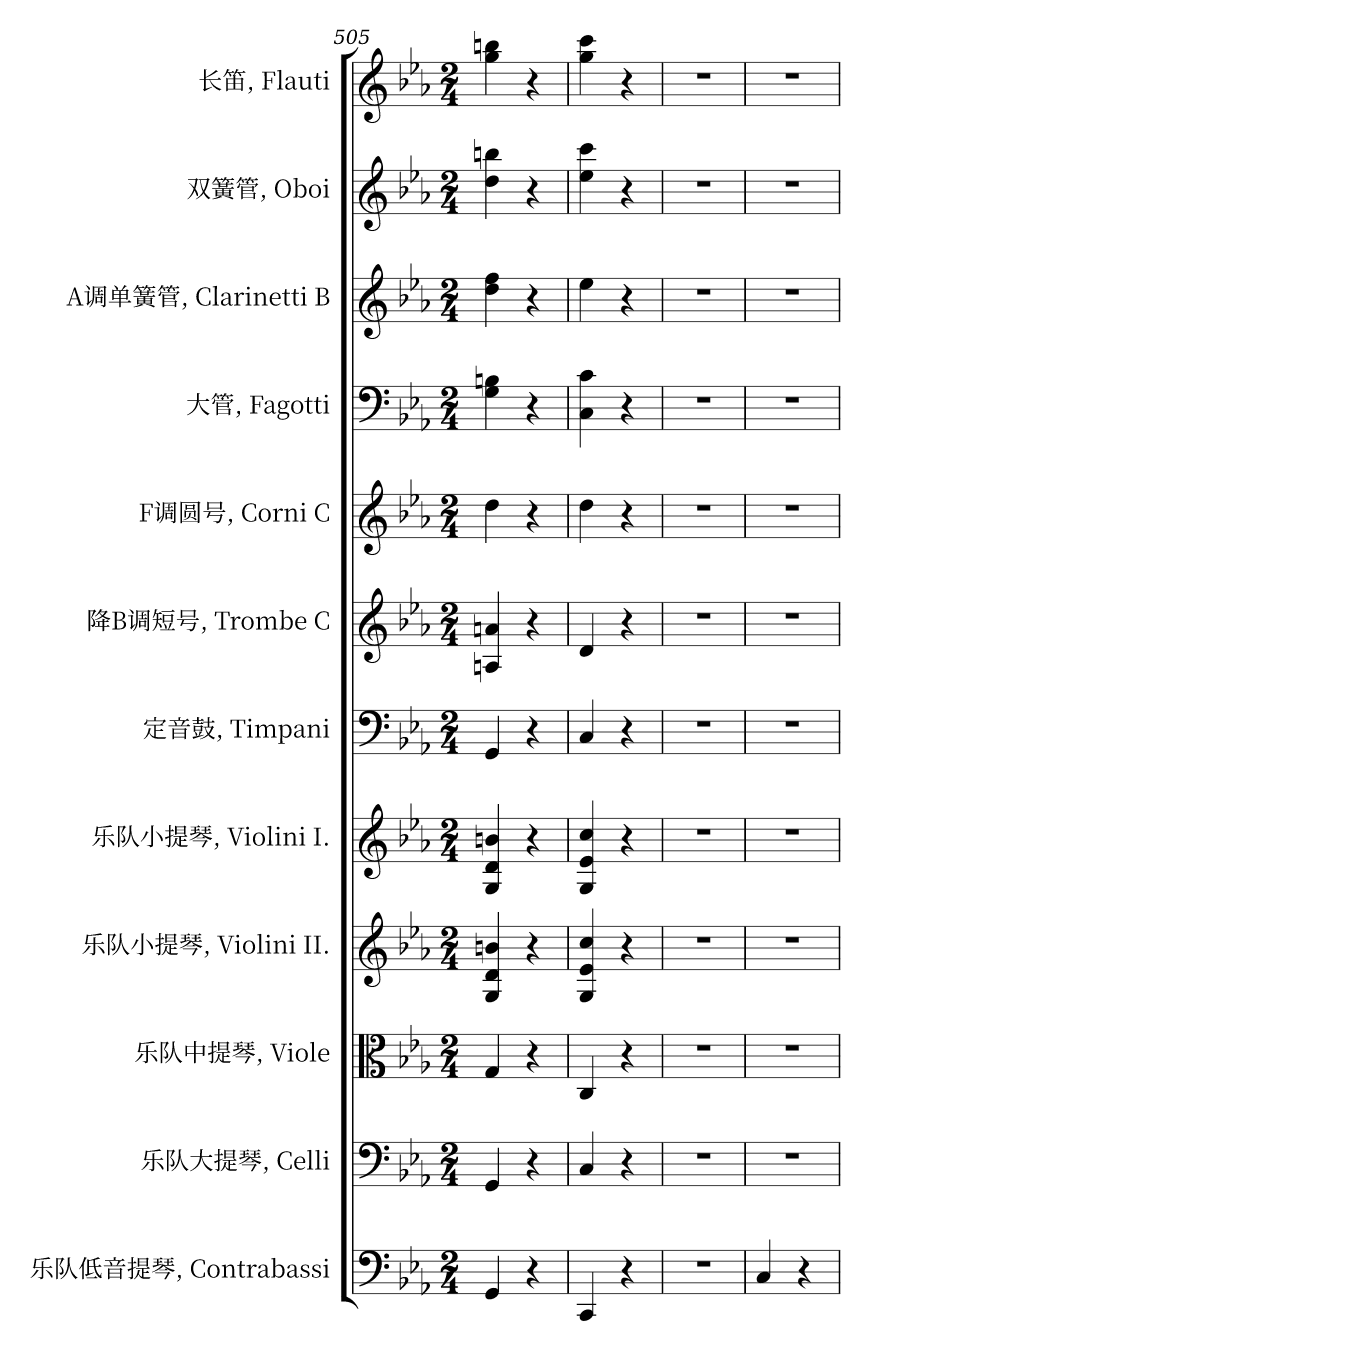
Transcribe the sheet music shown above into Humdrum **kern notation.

**kern	**kern	**kern	**kern	**kern	**kern	**kern	**kern	**kern	**kern	**kern	**kern
*part12	*part11	*part10	*part9	*part8	*part7	*part6	*part5	*part4	*part3	*part2	*part1
*staff12	*staff11	*staff10	*staff9	*staff8	*staff7	*staff6	*staff5	*staff4	*staff3	*staff2	*staff1
*I"乐队低音提琴, Contrabassi	*I"乐队大提琴, Celli	*I"乐队中提琴, Viole	*I"乐队小提琴, Violini II.	*I"乐队小提琴, Violini I.	*I"定音鼓, Timpani	*I"降B调短号, Trombe C	*I"F调圆号, Corni C	*I"大管, Fagotti	*I"A调单簧管, Clarinetti B	*I"双簧管, Oboi	*I"长笛, Flauti
*I'Cbs.	*	*	*	*	*I'Timp.	*	*	*	*I'A Cl.	*I'Ob.	*I'Fl.
*clefF4	*clefF4	*clefC3	*clefG2	*clefG2	*clefF4	*clefG2	*clefG2	*clefF4	*clefG2	*clefG2	*clefG2
*ITrd7c12	*	*	*	*	*	*ITrd1c2	*ITrd4c7	*	*ITrd2c3	*	*
*k[b-e-a-]	*k[b-e-a-]	*k[b-e-a-]	*k[b-e-a-]	*k[b-e-a-]	*k[b-e-a-]	*k[b-e-a-d-g-]	*k[b-e-a-d-]	*k[b-e-a-]	*k[]	*k[b-e-a-]	*k[b-e-a-]
*M2/4	*M2/4	*M2/4	*M2/4	*M2/4	*M2/4	*M2/4	*M2/4	*M2/4	*M2/4	*M2/4	*M2/4
=505	=505	=505	=505	=505	=505	=505	=505	=505	=505	=505	=505
4GGG/	4GG/	4G/	4G/ 4d/ 4bn/	4G/ 4d/ 4bn/	4GG/	4Gn/ 4gn/	4g\	4G\ 4Bn\	4b\ 4dd\	4dd\ 4bbn\	4gg\ 4bbn\
4r	4r	4r	4r	4r	4r	4r	4r	4r	4r	4r	4r
=506	=506	=506	=506	=506	=506	=506	=506	=506	=506	=506	=506
4CCC/	4C/	4C/	4G/ 4e-/ 4cc/	4G/ 4e-/ 4cc/	4C/	4c/	4g\	4C\ 4c\	4cc\	4ee-\ 4ccc\	4gg\ 4ccc\
4r	4r	4r	4r	4r	4r	4r	4r	4r	4r	4r	4r
=507	=507	=507	=507	=507	=507	=507	=507	=507	=507	=507	=507
2r	2r	2r	2r	2r	2r	2r	2r	2r	2r	2r	2r
=508	=508	=508	=508	=508	=508	=508	=508	=508	=508	=508	=508
4CC/	2r	2r	2r	2r	2r	2r	2r	2r	2r	2r	2r
4r	.	.	.	.	.	.	.	.	.	.	.
=	=	=	=	=	=	=	=	=	=	=	=
*-	*-	*-	*-	*-	*-	*-	*-	*-	*-	*-	*-
